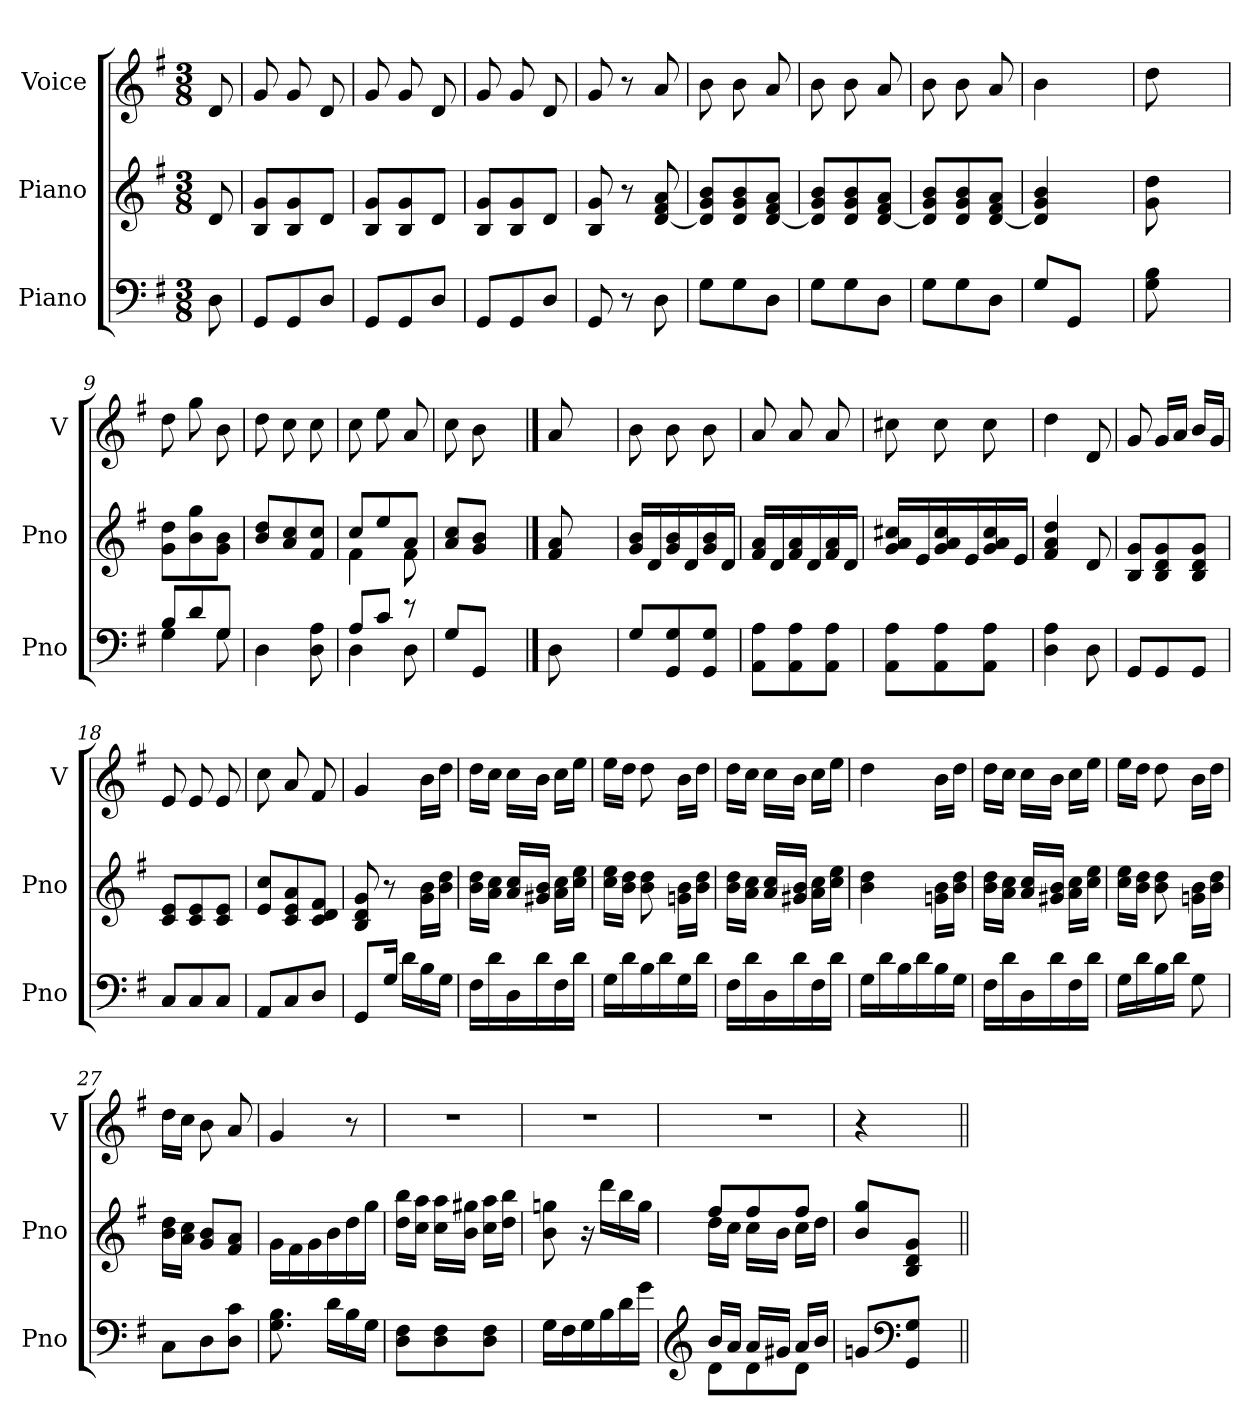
**kern	**kern	**kern
*part3	*part2	*part1
*staff3	*staff2	*staff1
*I"Piano	*I"Piano	*I"Voice
*I'Pno	*I'Pno	*I'V
*clefF4	*clefG2	*clefG2
*k[f#]	*k[f#]	*k[f#]
*M3/8	*M3/8	*M3/8
*MM102	*MM102	*MM102
=	=	=
8D\	8d/	8d/
=1	=1	=1
8GG/L	8B/ 8g/L	8g/
8GG/	8B/ 8g/	8g/
8D/J	8d/J	8d/
=2	=2	=2
8GG/L	8B/ 8g/L	8g/
8GG/	8B/ 8g/	8g/
8D/J	8d/J	8d/
=3	=3	=3
8GG/L	8B/ 8g/L	8g/
8GG/	8B/ 8g/	8g/
8D/J	8d/J	8d/
=4	=4	=4
8GG/	8B/ 8g/	8g/
8r	8r	8r
8D\	[8d/ 8f#/ 8a/	8a/
=5	=5	=5
8G\L	8d/] 8g/ 8b/L	8b\
8G\	8d/ 8g/ 8b/	8b\
8D\J	[8d/ 8f#/ 8a/J	8a/
=6	=6	=6
8G\L	8d/] 8g/ 8b/L	8b\
8G\	8d/ 8g/ 8b/	8b\
8D\J	[8d/ 8f#/ 8a/J	8a/
=7	=7	=7
8G\L	8d/] 8g/ 8b/L	8b\
8G\	8d/ 8g/ 8b/	8b\
8D\J	[8d/ 8f#/ 8a/J	8a/
=8	=8	=8
8G/L	4d/] 4g/ 4b/	4b\
8GG/J	.	.
8ryy	8ryy	8ryy
!!LO:LB:g=z
=!|	=!|	=!|
8G\ 8B\	8g\ 8dd\	8dd\
4ryy	4ryy	4ryy
=9	=9	=9
*^	*	*
8B/L	4G\	8g\ 8dd\L	8dd\
8d/	.	8b\ 8gg\	8gg\
8G/J	8G\	8g\ 8b\J	8b\
*v	*v	*	*
=10	=10	=10
4D\	8b/ 8dd/L	8dd\
.	8a/ 8cc/	8cc\
8D\ 8A\	8f#/ 8cc/J	8cc\
=11	=11	=11
*^	*^	*
8A/L	4D\	8cc/L	4f#\	8cc\
8c/J	.	8ee/	.	8ee\
8r	8D\	8a/J	8f#\	8a/
*v	*v	*	*	*
*	*v	*v	*
=12	=12	=12
8G/L	8a/ 8cc/L	8cc\
8GG/J	8g/ 8b/J	8b\
8ryy	8ryy	8ryy
==	==	==
8D\	8f#/ 8a/	8a/
4ryy	4ryy	4ryy
=13	=13	=13
8G/L	16g/ 16b/LL	8b\
.	16d/	.
8GG/ 8G/	16g/ 16b/	8b\
.	16d/	.
8GG/ 8G/J	16g/ 16b/	8b\
.	16d/JJ	.
=14	=14	=14
8AA\ 8A\L	16f#/ 16a/LL	8a/
.	16d/	.
8AA\ 8A\	16f#/ 16a/	8a/
.	16d/	.
8AA\ 8A\J	16f#/ 16a/	8a/
.	16d/JJ	.
!!LO:LB:g=z
=15	=15	=15
8AA\ 8A\L	16g/ 16a/ 16cc#X/LL	8cc#X\
.	16e/	.
8AA\ 8A\	16g/ 16a/ 16cc#/	8cc#\
.	16e/	.
8AA\ 8A\J	16g/ 16a/ 16cc#/	8cc#\
.	16e/JJ	.
=16	=16	=16
4D\ 4A\	4f#/ 4a/ 4dd/	4dd\
8D\	8d/	8d/
=17	=17	=17
8GG/L	8B/ 8g/L	8g/
8GG/	8B/ 8d/ 8g/	16g/LL
.	.	16a/JJ
8GG/J	8B/ 8d/ 8g/J	16b/LL
.	.	16g/JJ
=18	=18	=18
8C/L	8c/ 8e/L	8e/
8C/	8c/ 8e/	8e/
8C/J	8c/ 8e/J	8e/
=19	=19	=19
8AA/L	8e/ 8cc/L	8cc\
8C/	8c/ 8e/ 8a/	8a/
8D/J	8c/ 8d/ 8f#/J	8f#/
=20	=20	=20
8GG/L	8B/ 8d/ 8g/	4g/
16G/Jk	8r	.
16d\LL	.	.
16B\	16g\ 16b\LL	16b\LL
16G\JJ	16b\ 16dd\JJ	16dd\JJ
=21	=21	=21
16F#\LL	16b\ 16dd\LL	16dd\LL
16d\	16a\ 16cc\JJ	16cc\JJ
16D\	16a/ 16cc/LL	16cc\LL
16d\	16g#X/ 16b/JJ	16b\JJ
16F#\	16a\ 16cc\LL	16cc\LL
16d\JJ	16cc\ 16ee\JJ	16ee\JJ
!!LO:LB:g=z
=22	=22	=22
16G\LL	16cc\ 16ee\LL	16ee\LL
16d\	16b\ 16dd\JJ	16dd\JJ
16B\	8b\ 8dd\	8dd\
16d\	.	.
16G\	16gn\ 16b\LL	16b\LL
16d\JJ	16b\ 16dd\JJ	16dd\JJ
=23	=23	=23
16F#\LL	16b\ 16dd\LL	16dd\LL
16d\	16a\ 16cc\JJ	16cc\JJ
16D\	16a/ 16cc/LL	16cc\LL
16d\	16g#X/ 16b/JJ	16b\JJ
16F#\	16a\ 16cc\LL	16cc\LL
16d\JJ	16cc\ 16ee\JJ	16ee\JJ
=24	=24	=24
16G\LL	4b\ 4dd\	4dd\
16d\	.	.
16B\	.	.
16d\	.	.
16B\	16gn\ 16b\LL	16b\LL
16G\JJ	16b\ 16dd\JJ	16dd\JJ
=25	=25	=25
16F#\LL	16b\ 16dd\LL	16dd\LL
16d\	16a\ 16cc\JJ	16cc\JJ
16D\	16a/ 16cc/LL	16cc\LL
16d\	16g#X/ 16b/JJ	16b\JJ
16F#\	16a\ 16cc\LL	16cc\LL
16d\JJ	16cc\ 16ee\JJ	16ee\JJ
=26	=26	=26
16G\LL	16cc\ 16ee\LL	16ee\LL
16d\	16b\ 16dd\JJ	16dd\JJ
16B\	8b\ 8dd\	8dd\
16d\JJ	.	.
8G\	16gn\ 16b\LL	16b\LL
.	16b\ 16dd\JJ	16dd\JJ
=27	=27	=27
8C\L	16b\ 16dd\LL	16dd\LL
.	16a\ 16cc\JJ	16cc\JJ
8D\	8g/ 8b/L	8b\
8D\ 8c\J	8f#/ 8a/J	8a/
=28	=28	=28
8.G\ 8.B\	16g\LL	4g/
.	16f#\	.
.	16g\	.
16d\LL	16b\	.
16B\	16dd\	8r
16G\JJ	16gg\JJ	.
!!LO:PB:g=z
=29	=29	=29
8D\ 8F#\L	16dd\ 16bb\LL	4.r
.	16cc\ 16aa\JJ	.
8D\ 8F#\	16cc\ 16aa\LL	.
.	16b\ 16gg#X\JJ	.
8D\ 8F#\J	16cc\ 16aa\LL	.
.	16dd\ 16bb\JJ	.
=30	=30	=30
16G\LL	8b\ 8ggn\	4.r
16F#\	.	.
16G\	16r	.
16B\	16ddd\LL	.
16d\	16bb\	.
16g\JJ	16gg\JJ	.
=31	=31	=31
*clefG2	*	*
*^	*^	*
16b/LL	8d\L	8ff#/L	16dd\LL	4.r
16a/JJ	.	.	16cc\JJ	.
16a/LL	8d\	8ff#/	16cc\LL	.
16g#X/JJ	.	.	16b\JJ	.
16a/LL	8d\J	8ff#/J	16cc\LL	.
16b/JJ	.	.	16dd\JJ	.
*v	*v	*	*	*
*	*v	*v	*
=32	=32	=32
8gn/L	8b/ 8gg/L	4r
*clefF4	*	*
8GG/ 8G/J	8B/ 8d/ 8g/J	.
8ryy	8ryy	8ryy
=||	=||	=||
*-	*-	*-
